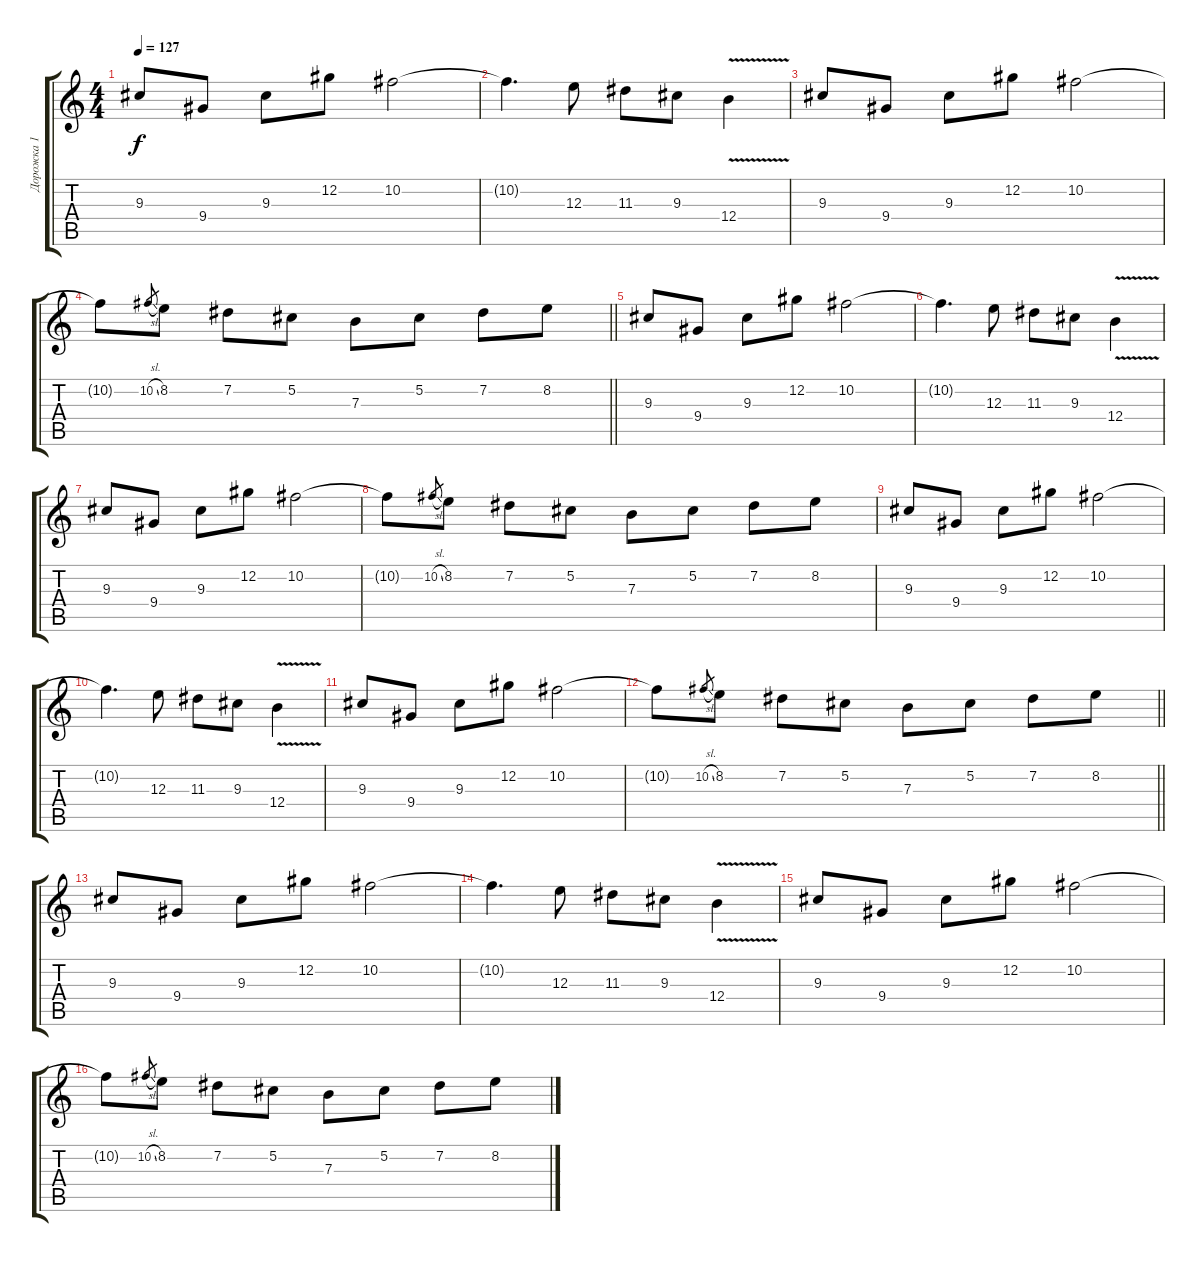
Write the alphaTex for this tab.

\track ("Дорожка 1" "Дорожка 1") {instrument distortionguitar}
\staff {score tabs}
\tuning (Db4 Ab3 E3 B2 Gb2 Db2) {hide}
\ts (4 4)
\tempo 127
\clef g2
\ks c
9.3.8{dy f} 9.4.8 9.3.8 12.2.8 10.2.2 |
10.2{t}.4{d} 12.3.8 11.3.8 9.3.8 12.4{v}.4 |
9.3.8 9.4.8 9.3.8 12.2.8 10.2.2 |
\barLineRight lightlight
10.2{t}.8 10.2{sl}.8{gr} 8.2.8 7.2.8 5.2.8 7.3.8 5.2.8 7.2.8 8.2.8 |
9.3.8 9.4.8 9.3.8 12.2.8 10.2.2 |
10.2{t}.4{d} 12.3.8 11.3.8 9.3.8 12.4{v}.4 |
9.3.8 9.4.8 9.3.8 12.2.8 10.2.2 |
10.2{t}.8 10.2{sl}.8{gr} 8.2.8 7.2.8 5.2.8 7.3.8 5.2.8 7.2.8 8.2.8 |
9.3.8 9.4.8 9.3.8 12.2.8 10.2.2 |
10.2{t}.4{d} 12.3.8 11.3.8 9.3.8 12.4{v}.4 |
9.3.8 9.4.8 9.3.8 12.2.8 10.2.2 |
\barLineRight lightlight
10.2{t}.8 10.2{sl}.8{gr} 8.2.8 7.2.8 5.2.8 7.3.8 5.2.8 7.2.8 8.2.8 |
9.3.8 9.4.8 9.3.8 12.2.8 10.2.2 |
10.2{t}.4{d} 12.3.8 11.3.8 9.3.8 12.4{v}.4 |
9.3.8 9.4.8 9.3.8 12.2.8 10.2.2 |
10.2{t}.8 10.2{sl}.8{gr} 8.2.8 7.2.8 5.2.8 7.3.8 5.2.8 7.2.8 8.2.8
